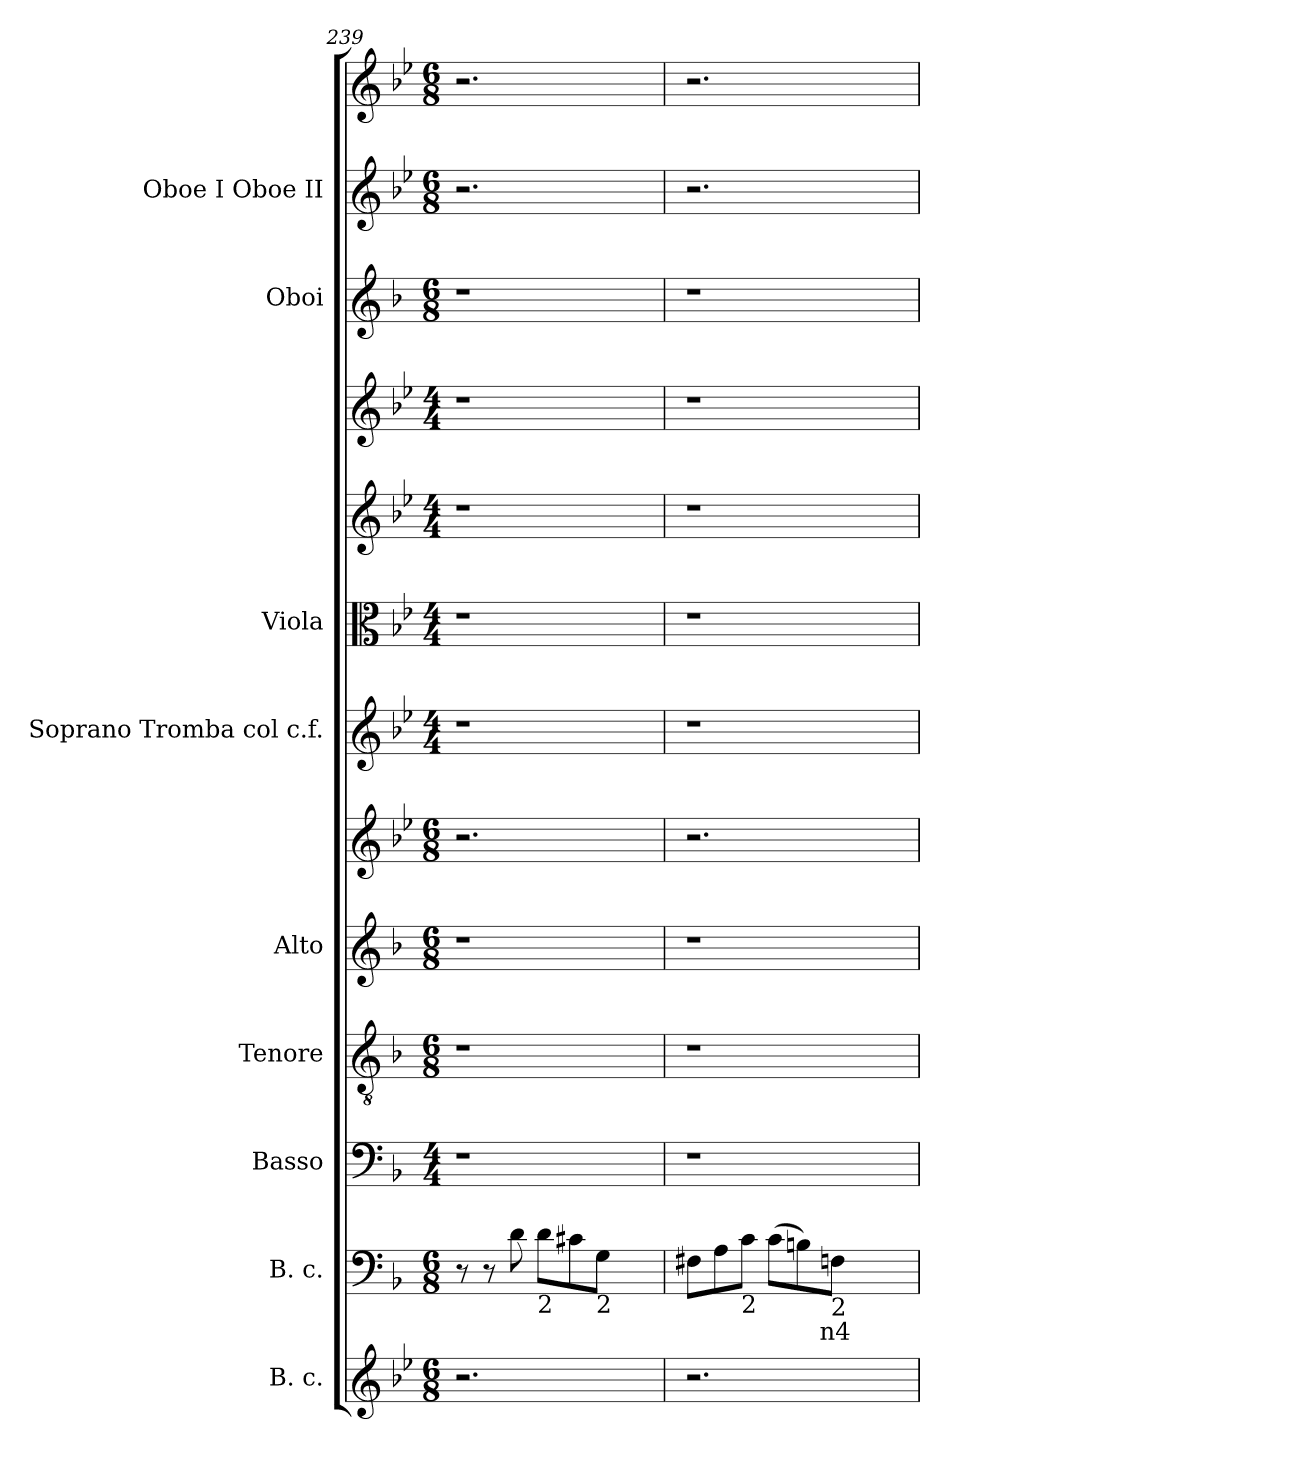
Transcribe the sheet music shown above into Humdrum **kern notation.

**kern	**kern	**kern	**kern	**kern	**kern	**kern	**kern	**kern	**kern	**kern	**kern	**kern
*part12	*part11	*part10	*part9	*part8	*part7	*part6	*part5	*part4	*part3	*part2	*part1	*part1
*staff13	*staff12	*staff11	*staff10	*staff9	*staff8	*staff7	*staff6	*staff5	*staff4	*staff3	*staff2	*staff1
*I"B. c.	*I"B. c.	*I"Basso	*I"Tenore	*I"Alto	*	*I"Soprano Tromba col c.f.	*I"Viola	*	*	*I"Oboi	*I"Oboe I Oboe II	*
*	*I'B. c.	*I'Basso	*I'Tenore	*I'Alto	*	*I'Soprano	*I'Viola	*	*	*	*I'Ob	*
!!LO:PB:g=z
*clefG2	*clefF4	*clefF4	*clefGv2	*clefG2	*clefG2	*clefG2	*clefC3	*clefG2	*clefG2	*clefG2	*clefG2	*clefG2
*k[b-e-]	*k[b-]	*k[b-]	*k[b-]	*k[b-]	*k[b-e-]	*k[b-e-]	*k[b-e-]	*k[b-e-]	*k[b-e-]	*k[b-]	*k[b-e-]	*k[b-e-]
*B-:	*F:	*F:	*F:	*F:	*B-:	*B-:	*B-:	*B-:	*B-:	*F:	*B-:	*B-:
*M6/8	*M6/8	*M4/4	*M6/8	*M6/8	*M6/8	*M4/4	*M4/4	*M4/4	*M4/4	*M6/8	*M6/8	*M6/8
=239	=239	=239	=239	=239	=239	=239	=239	=239	=239	=239	=239	=239
!	!	!	!LO:N:vis=1	!LO:N:vis=1	!	!	!	!	!	!LO:N:vis=1	!	!
2.r	8r	1r	2.r	2.r	2.r	1r	1r	1r	1r	2.r	2.r	2.r
.	8r	.	.	.	.	.	.	.	.	.	.	.
.	8d\	.	.	.	.	.	.	.	.	.	.	.
!	!LO:TX:b:t=2	!	!	!	!	!	!	!	!	!	!	!
.	8d>\L	.	.	.	.	.	.	.	.	.	.	.
.	8c#X\	.	.	.	.	.	.	.	.	.	.	.
!	!LO:TX:b:t=2	!	!	!	!	!	!	!	!	!	!	!
.	8G>\J	.	.	.	.	.	.	.	.	.	.	.
4ryy	4ryy	.	4ryy	4ryy	4ryy	.	.	.	.	4ryy	4ryy	4ryy
=240	=240	=240	=240	=240	=240	=240	=240	=240	=240	=240	=240	=240
!	!	!	!LO:N:vis=1	!LO:N:vis=1	!	!	!	!	!	!LO:N:vis=1	!	!
*	*^	*	*	*	*	*	*	*	*	*	*	*
2.r	8F#X>\L	2ryy	1r	2.r	2.r	2.r	1r	1r	1r	1r	2.r	2.r	2.r
.	8A\	.	.	.	.	.	.	.	.	.	.	.	.
!	!LO:TX:b:t=2	!	!	!	!	!	!	!	!	!	!	!	!
.	8c>\J	.	.	.	.	.	.	.	.	.	.	.	.
.	(>8c>\L	.	.	.	.	.	.	.	.	.	.	.	.
.	8Bn\)	16.ryy	.	.	.	.	.	.	.	.	.	.	.
!	!	!LO:TX:b:t=n4	!	!	!	!	!	!	!	!	!	!	!
.	.	4ryy	.	.	.	.	.	.	.	.	.	.	.
!	!LO:TX:b:t=2	!	!	!	!	!	!	!	!	!	!	!	!
.	8Fn>\J	.	.	.	.	.	.	.	.	.	.	.	.
4ryy	4ryy	.	.	4ryy	4ryy	4ryy	.	.	.	.	4ryy	4ryy	4ryy
.	.	8ryy	.	.	.	.	.	.	.	.	.	.	.
.	.	32ryy	.	.	.	.	.	.	.	.	.	.	.
*	*v	*v	*	*	*	*	*	*	*	*	*	*	*
=	=	=	=	=	=	=	=	=	=	=	=	=
*-	*-	*-	*-	*-	*-	*-	*-	*-	*-	*-	*-	*-
